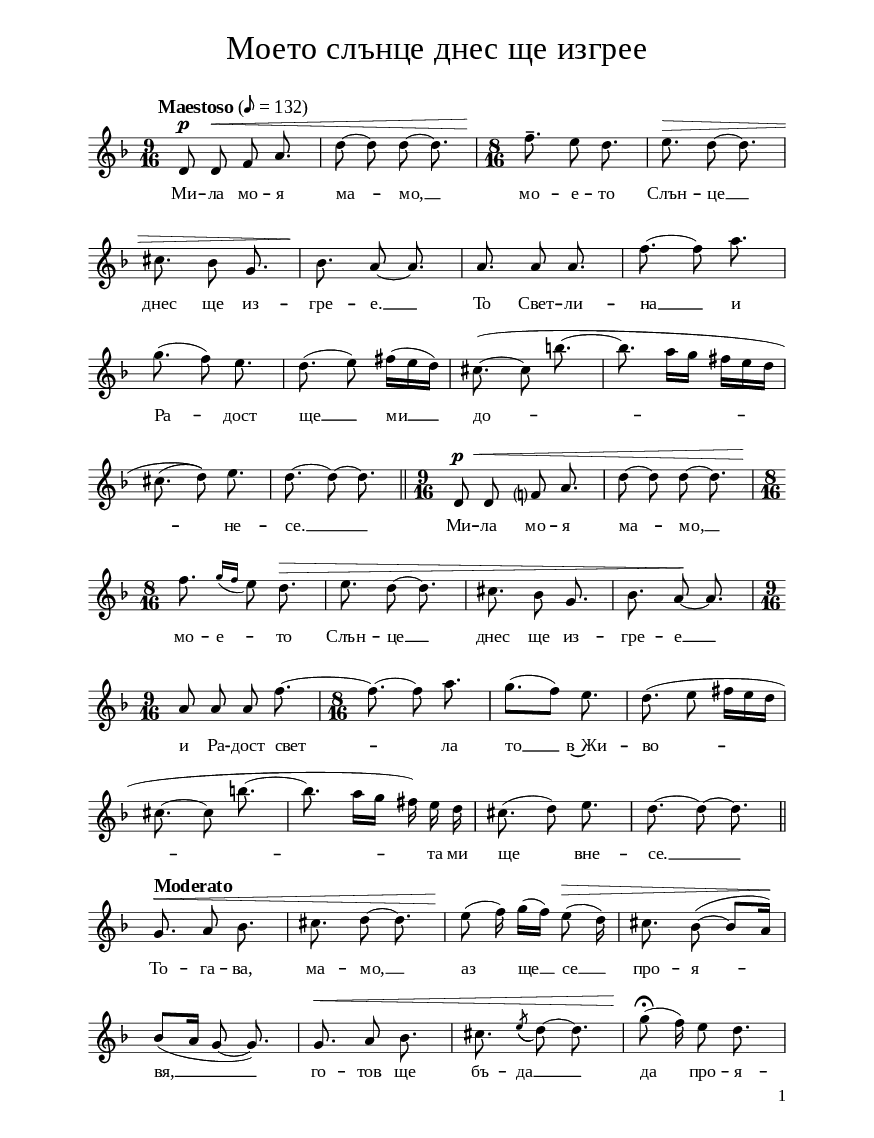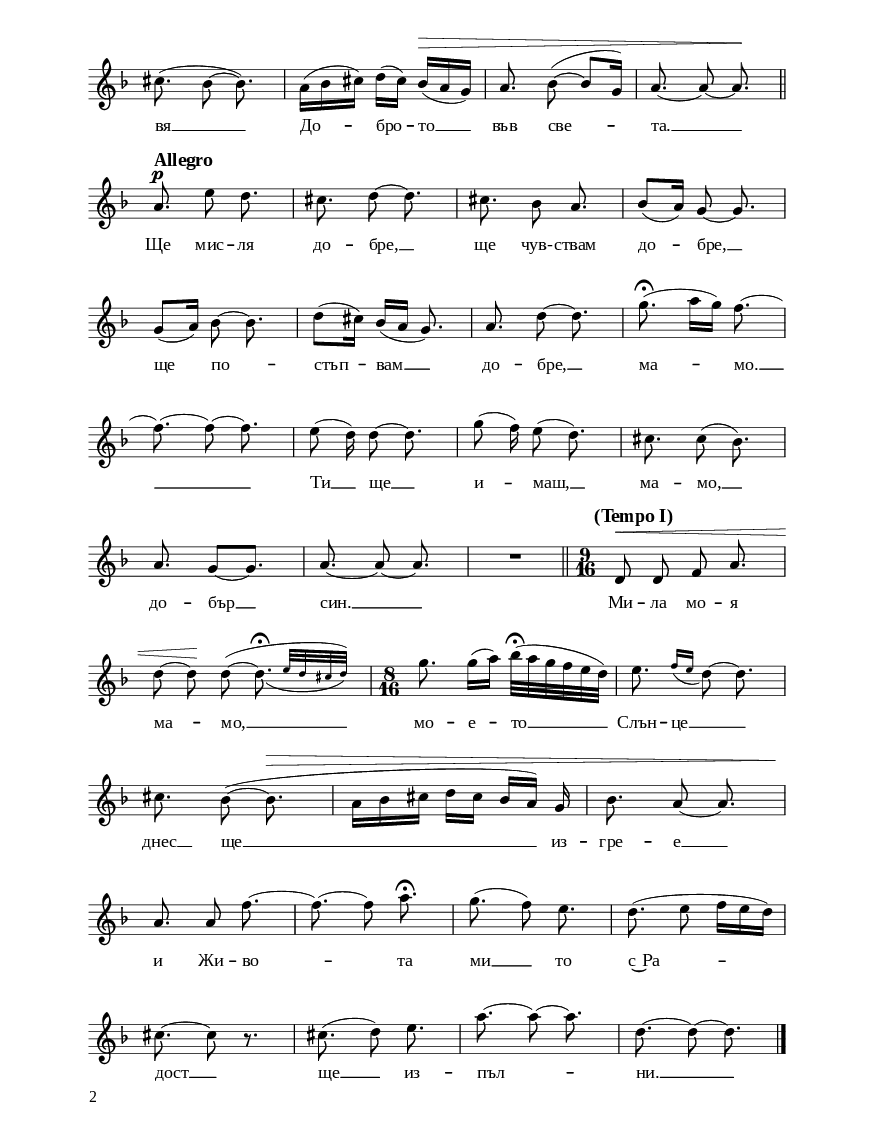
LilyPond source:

\version "2.24.2"

% include paper part and global functions
\include "include/globals.ily"

\bookpart {
  \label #'ref212
  \tocItem \markup "Моето слънце днес ще изгрее"
  \paper {
    print-all-headers = ##t
    print-page-number = ##t
    print-first-page-number = ##t

    % put page numbers on the bottom
    oddHeaderMarkup = \markup ""
    evenHeaderMarkup = \markup ""
    oddFooterMarkup = \markup
    \fill-line {
      ""
      \if \should-print-page-number \fromproperty #'page:page-number-string
    }
    evenFooterMarkup = \markup
    \fill-line {
      \if \should-print-page-number \fromproperty #'page:page-number-string
      ""
    }

    left-margin = 1.5\cm
    right-margin = 1.5\cm
    top-margin = 1.6\cm
    bottom-margin = 1.2\cm
    ragged-bottom = ##t % do not spread the staves to fill the whole vertical space

    % change distance between staves
    system-system-spacing =
    #'((basic-distance . 11.5)
       (minimum-distance . 6)
       (padding . 1)
       (stretchability . 12))
  }
  \score {
    \include "include/score-layout.ily"

    \new Voice \absolute {
      \clef treble
      \key d \minor
      \time 9/16
      \tempoFunc "Maestoso" 8 "132"
      \autoBeamOff

      d'8 ^\p  d'8 ^\<  f'8  a'8. | % 2
      d''8 ~   d''8  d''8 ~  d''8.
      | % 3
      \time 8/16  | % 3
      f''8. -- ^\!  e''8  d''8. | % 4
      e''8. ^\>  d''8 ~  d''8. \break | % 5
      cis''8.  bes'8  g'8. | % 6
      bes'8. ^\!  a'8 ~   a'8. | % 7
      a'8.  a'8  a'8. | % 8
      f''8. ~   f''8  a''8. \break | % 9
      g''8. (   f''8 ) e''8. |
      d''8. (   e''8 )   fis''16 ( [
      e''16  d''16 ) ] | % 11
      cis''8. \=1( ~   cis''8  b''8. ~  | % 12
      b''8.  a''16 [  g''16 ]  fis''16
      [  e''16  d''16 ] \break | % 13
      cis''8. (   d''8 ) \=1)   e''8. | % 14
      d''8. ~   d''8 ~  d''8. \bar "||"
      \time 9/16  | % 15
      d'8 ^\p ^\<  d'8  f'?8  a'8. | % 16
      d''8 ~   d''8  d''8 ~  d''8.
      \break | % 17
      \time 8/16  | % 17
      f''8. ^\! \acciaccatura {  g''16 [  f''16 ] }
      e''8 d''8. ^\> | % 18
      e''8.  d''8 ~   d''8.  | % 19
      cis''8.  bes'8  g'8. |
      bes'8.  a'8 ~  ^\!  a'8.  \break | % 21
      \time 9/16  | % 21
      a'8  a'8  a'8   f''8. ~  | % 22
      \time 8/16  | % 22
      f''8. ~   f''8   a''8. | % 23
      g''8. ( [  f''8 ) ]  e''8. | % 24
      d''8. (   e''8   fis''16 [
      e''16  d''16 ] \break | % 25
      cis''8. ~   cis''8  b''8. ~  | % 26
      b''8.  a''16   [g''16 ] fis''16 )
      e''16  d''16 | % 27
      cis''8. (   d''8 )  e''8.  | % 28
      d''8. ~   d''8 ~  d''8.  \bar "||"
      \break | % 29
      \tempo "Moderato" g'8.^\<  a'8
      bes'8. |
      cis''8.  d''8 ~   d''8.  | % 31
      e''8 (  ^\!  f''16 )   g''16 (
      [f''16] )  e''8 ( ^\>  d''16 )  | % 32
      cis''8.   bes'8 ( ~   bes'8 [  a'16
      ) ] ^\! \break | % 33
      bes'8 (    [a'16]   g'8 ~  g'8. )  | % 34
      g'8. ^\<  a'8  bes'8. | % 35
      cis''8. \acciaccatura {  e''8 ( }  d''8 )
      ~  d''8. | % 36
      g''8 ( ^\fermata  _\!  f''16 )   e''8
      d''8.  | % 37
      cis''8. (   bes'8 ~  bes'8. )  | % 38
      a'16 ( [  bes'16  cis''16 ) ]
      d''16 ( [  cis''16 ) ]  bes'16 ( [ ^\>  a'16
      g'16 ) ] | % 39
      a'8.  bes'8 ( ~  bes'8 [  g'16 ) ] |

      a'8. ~   a'8 ~  a'8.  ^\! \bar "||"
      \break | % 41

      \tempo "Allegro" a'8. ^\p  e''8
      d''8. | % 42
      cis''8.  d''8 ~   d''8.  | % 43
      cis''8.  bes'8  a'8. | % 44
      bes'8 ( [  a'16 )  ] g'8 ~  g'8.  \break
      | % 45
      g'8 ( [  a'16 )  ] bes'8 ~  bes'8.  | % 46
      d''8 ( [  cis''16 ) ]  bes'16 ( [
      a'16 ] g'8. )  | % 47
      a'8.  d''8 ~   d''8.
      | % 48
      g''8. ( ^\fermata  a''16 [  g''16 )
      ] f''8. ~ \break | % 49
      f''8. ~   f''8 ~  f''8.  |
      e''8 (   d''16 )  d''8 ~  d''8.
      | % 51
      g''8 (  f''16 )  e''8 (  d''8.
      )  | % 52
      cis''8.   cis''8 (  bes'8. )  \break | % 53
      a'8.  g'8 ~ [  g'8. ] | % 54
      a'8. ~   a'8 ~  a'8.  | % 55
      R2 \bar "||"
      \time 9/16  | % 56
      \tempo "(Tempo I)"
      d'8 ^\<  d'8  f'8  a'8. \break | % 57
      d''8 ~ d''8  ^\!  d''8 ~ (  \once \override PhrasingSlur.direction = #down \afterGrace d''8. \fermata   \( { e''32  [d'' cis'' d''\))]}
      | % 58
      \time 8/16  | % 58
      g''8.  g''16 ( [  a''16 ) ]
      bes''32 ( ^\fermata [  a''32  g''32  f''32
      e''32  d''32 ) ] | % 59
      e''8. \acciaccatura {  f''16 [  e''16 ] }
      d''8 ~  d''8. \break |
      cis''8.  bes'8 ( ~   bes'8.  ^\> | % 61
      a'16 [  bes'16  cis''16 ]  d''16
      [  cis''16 ]  bes'16 [  a'16 )  ] g'16
      | % 62
      bes'8.  a'8 ~   a'8. \break | % 63
      a'8. ^\!  a'8  f''8. ~ | % 64
      f''8. ~   f''8  a''8. ^\fermata  | % 65
      g''8. (   f''8 )   e''8. | % 66
      d''8. (   e''8   f''16 [  e''16
      d''16 ) ] \break | % 67
      cis''8. ~   cis''8  r8. | % 68
      cis''8. (   d''8 )   e''8. | % 69
      a''8. ~  a''8 ~  a''8. |

      d''8. ~  d''8 ~  d''8.  \bar "|."
    }

    \addlyrics {
      Ми -- ла мо -- я ма -- мо, __
      мо -- е -- то Слън -- це __ днес
      ще из -- гре -- е. __  То Свет --
      ли -- на __  и Ра -- дост ще __
      ми __ до  -- не -- се. __
      Ми -- ла мо -- я ма -- мо, __
      мо --  е -- то Слън -- це __
      днес ще из -- гре -- е  __ и
      Ра -- дост свет --  ла то __
      в~Жи -- во  --
      та ми ще
      вне -- се. __   То -- га -- ва, ма
      -- мо, __ аз  ще  __ се __  про
      -- я --  вя,  __  го --
      тов ще бъ -- да __ да  про
      -- я -- вя  __ До --  бро
      -- то  __  във све --
      та. __ Ще мис -- ля до --
      бре, __  ще "чув-" -- ствам до --
      бре, __  ще  по -- стъп --
      вам __   до -- бре, __  ма --
      мо.  __   Ти __  ще __
      и -- маш, __  ма -- мо, __  до --
      бър __  син. __   Ми -- ла мо --
      я ма  --  мо, __ мо -- е -- то __
      Слън --  це __
      днес __ ще  __
      из -- гре -- е __  и Жи
      -- во --  та ми __  то с~Ра
      --    дост __  ще __  из
      -- пъл --  ни. __
    }

    \header {
      title = \titleFunc "Моето слънце днес ще изгрее" "Moeto slănce dnes šte izgree"
    }

    \midi{}

  }


} % bookpart

% Più mosso
%
